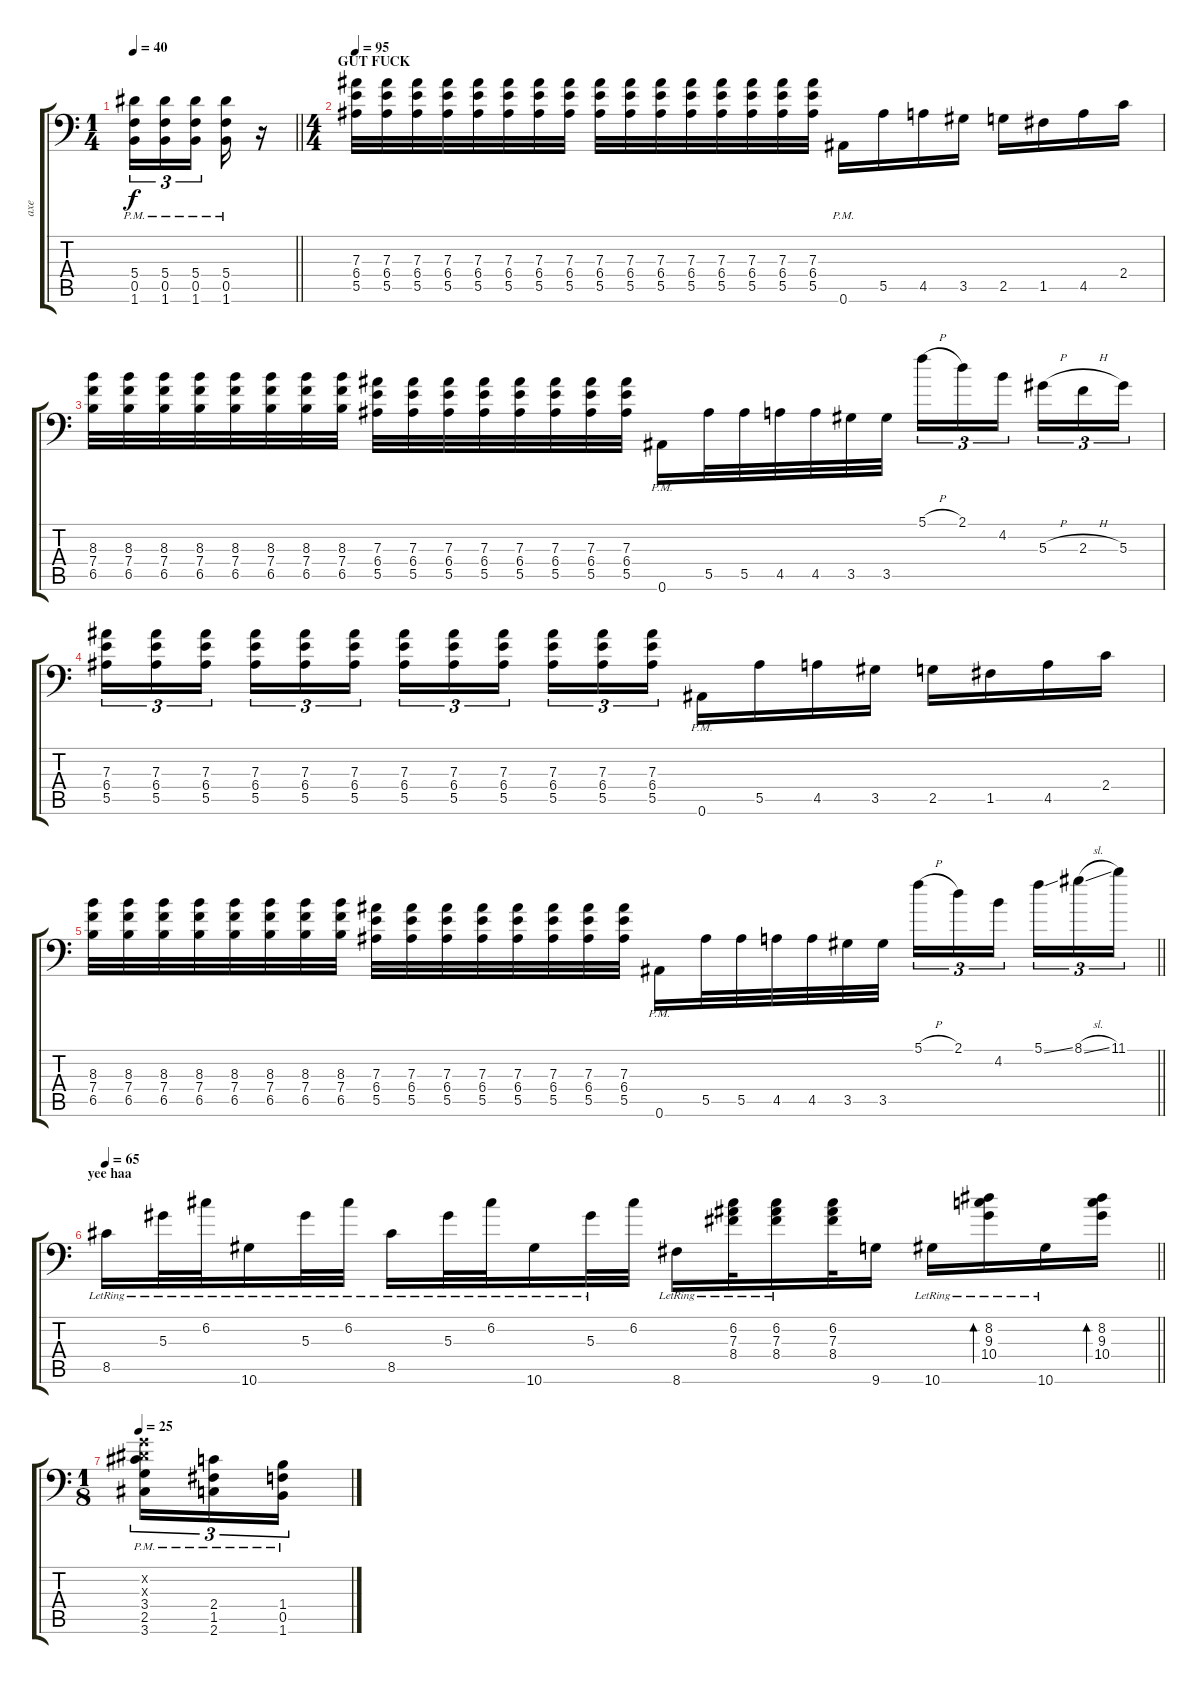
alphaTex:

\track ("axe" "axe") {instrument distortionguitar}
\staff {score tabs}
\tuning (C4 G3 Eb3 Bb2 F2 Bb1) {hide}
\ts (1 4)
\tempo 40
\clef f4
\barLineRight lightlight
\ks c
(5.4{pm} 0.5{pm} 1.6{pm}).16{tu (3 2) dy f} (5.4{pm} 0.5{pm} 1.6{pm}).16{tu (3 2)} (5.4{pm} 0.5{pm} 1.6{pm}).16{tu (3 2) beam splitsecondary} (5.4{pm} 0.5{pm} 1.6{pm}).16 r.16 |
\ts (4 4)
\section ("" "GUT FUCK")
\tempo 95
(7.3 6.4 5.5).32 (7.3 6.4 5.5).32 (7.3 6.4 5.5).32 (7.3 6.4 5.5).32 (7.3 6.4 5.5).32 (7.3 6.4 5.5).32 (7.3 6.4 5.5).32 (7.3 6.4 5.5).32 (7.3 6.4 5.5).32 (7.3 6.4 5.5).32 (7.3 6.4 5.5).32 (7.3 6.4 5.5).32 (7.3 6.4 5.5).32 (7.3 6.4 5.5).32 (7.3 6.4 5.5).32 (7.3 6.4 5.5).32 0.6{pm}.16 5.5.16 4.5.16 3.5.16 2.5.16 1.5.16 4.5.16 2.4.16 |
(8.3 7.4 6.5).32 (8.3 7.4 6.5).32 (8.3 7.4 6.5).32 (8.3 7.4 6.5).32 (8.3 7.4 6.5).32 (8.3 7.4 6.5).32 (8.3 7.4 6.5).32 (8.3 7.4 6.5).32 (7.3 6.4 5.5).32 (7.3 6.4 5.5).32 (7.3 6.4 5.5).32 (7.3 6.4 5.5).32 (7.3 6.4 5.5).32 (7.3 6.4 5.5).32 (7.3 6.4 5.5).32 (7.3 6.4 5.5).32 0.6{pm}.16 5.5.32 5.5.32 4.5.32 4.5.32 3.5.32 3.5.32 5.1{h}.16{tu (3 2)} 2.1.16{tu (3 2)} 4.2.16{tu (3 2) beam splitsecondary} 5.3{h}.16{tu (3 2)} 2.3{h}.16{tu (3 2)} 5.3.16{tu (3 2)} |
(7.3 6.4 5.5).16{tu (3 2)} (7.3 6.4 5.5).16{tu (3 2)} (7.3 6.4 5.5).16{tu (3 2) beam splitsecondary} (7.3 6.4 5.5).16{tu (3 2)} (7.3 6.4 5.5).16{tu (3 2)} (7.3 6.4 5.5).16{tu (3 2)} (7.3 6.4 5.5).16{tu (3 2)} (7.3 6.4 5.5).16{tu (3 2)} (7.3 6.4 5.5).16{tu (3 2) beam splitsecondary} (7.3 6.4 5.5).16{tu (3 2)} (7.3 6.4 5.5).16{tu (3 2)} (7.3 6.4 5.5).16{tu (3 2)} 0.6{pm}.16 5.5.16 4.5.16 3.5.16 2.5.16 1.5.16 4.5.16 2.4.16 |
\barLineRight lightlight
(8.3 7.4 6.5).32 (8.3 7.4 6.5).32 (8.3 7.4 6.5).32 (8.3 7.4 6.5).32 (8.3 7.4 6.5).32 (8.3 7.4 6.5).32 (8.3 7.4 6.5).32 (8.3 7.4 6.5).32 (7.3 6.4 5.5).32 (7.3 6.4 5.5).32 (7.3 6.4 5.5).32 (7.3 6.4 5.5).32 (7.3 6.4 5.5).32 (7.3 6.4 5.5).32 (7.3 6.4 5.5).32 (7.3 6.4 5.5).32 0.6{pm}.16 5.5.32 5.5.32 4.5.32 4.5.32 3.5.32 3.5.32 5.1{h}.16{tu (3 2)} 2.1.16{tu (3 2)} 4.2.16{tu (3 2) beam splitsecondary} 5.1{ss}.16{tu (3 2)} 8.1{sl}.16{tu (3 2)} 11.1.16{tu (3 2)} |
\section ("" "yee haa")
\tempo 65
\barLineRight lightlight
8.5{lr}.16{volume 11 instrument banjo} 5.3{lr}.32 6.2{lr}.32 10.6{lr}.16 5.3{lr}.32 6.2{lr}.32 8.5{lr}.16 5.3{lr}.32 6.2{lr}.32 10.6{lr}.16 5.3{lr}.32 6.2.32 8.6{lr}.16 (6.2{lr} 7.3{lr} 8.4{lr}).32 (6.2{lr} 7.3{lr} 8.4{lr}).16 (6.2 7.3 8.4).32 9.6.16 10.6{lr}.16 (8.2{lr} 9.3{lr} 10.4{lr}).16{bd 60} 10.6{lr}.16 (8.2 9.3 10.4).16{bd 60} |
\ts (1 8)
\tempo 25
(0.2{x} 0.3{x} 3.4{pm} 2.5{pm} 3.6{pm}).16{tu (3 2) instrument distortionguitar} (2.4{pm} 1.5{pm} 2.6{pm}).16{tu (3 2)} (1.4{pm} 0.5{pm} 1.6{pm}).16{tu (3 2)}
